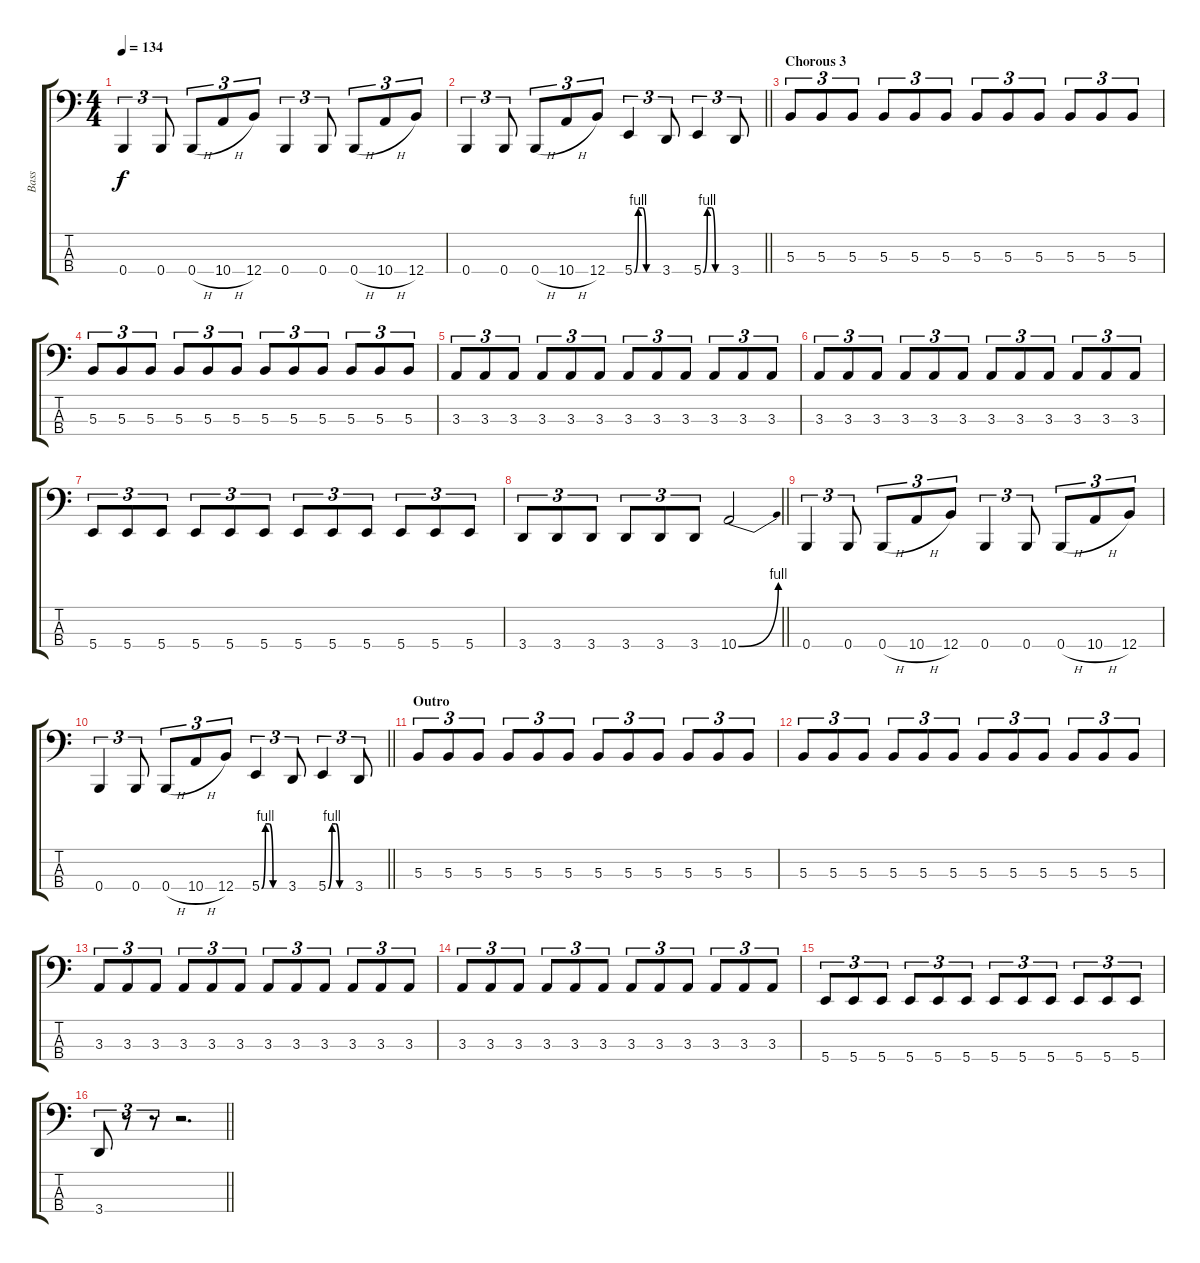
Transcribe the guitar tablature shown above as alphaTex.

\track ("Bass" "Bass") {instrument electricbassfinger}
\staff {score tabs}
\tuning (E2 B1 Gb1 B0) {hide}
\ts (4 4)
\tempo 134
\clef f4
\ks c
0.4.4{tu (3 2) dy f} 0.4.8{tu (3 2)} 0.4{h}.8{tu (3 2)} 10.4{h}.8{tu (3 2)} 12.4.8{tu (3 2)} 0.4.4{tu (3 2)} 0.4.8{tu (3 2)} 0.4{h}.8{tu (3 2)} 10.4{h}.8{tu (3 2)} 12.4.8{tu (3 2)} |
\barLineRight lightlight
0.4.4{tu (3 2)} 0.4.8{tu (3 2)} 0.4{h}.8{tu (3 2)} 10.4{h}.8{tu (3 2)} 12.4.8{tu (3 2)} 5.4{be (custom 0 0 10 4 20 4 30 0 60 0)}.4{tu (3 2)} 3.4.8{tu (3 2)} 5.4{be (custom 0 0 10 4 20 4 30 0 60 0)}.4{tu (3 2)} 3.4.8{tu (3 2)} |
\section ("" "Chorous 3")
5.3.8{tu (3 2)} 5.3.8{tu (3 2)} 5.3.8{tu (3 2)} 5.3.8{tu (3 2)} 5.3.8{tu (3 2)} 5.3.8{tu (3 2)} 5.3.8{tu (3 2)} 5.3.8{tu (3 2)} 5.3.8{tu (3 2)} 5.3.8{tu (3 2)} 5.3.8{tu (3 2)} 5.3.8{tu (3 2)} |
5.3.8{tu (3 2)} 5.3.8{tu (3 2)} 5.3.8{tu (3 2)} 5.3.8{tu (3 2)} 5.3.8{tu (3 2)} 5.3.8{tu (3 2)} 5.3.8{tu (3 2)} 5.3.8{tu (3 2)} 5.3.8{tu (3 2)} 5.3.8{tu (3 2)} 5.3.8{tu (3 2)} 5.3.8{tu (3 2)} |
3.3.8{tu (3 2)} 3.3.8{tu (3 2)} 3.3.8{tu (3 2)} 3.3.8{tu (3 2)} 3.3.8{tu (3 2)} 3.3.8{tu (3 2)} 3.3.8{tu (3 2)} 3.3.8{tu (3 2)} 3.3.8{tu (3 2)} 3.3.8{tu (3 2)} 3.3.8{tu (3 2)} 3.3.8{tu (3 2)} |
3.3.8{tu (3 2)} 3.3.8{tu (3 2)} 3.3.8{tu (3 2)} 3.3.8{tu (3 2)} 3.3.8{tu (3 2)} 3.3.8{tu (3 2)} 3.3.8{tu (3 2)} 3.3.8{tu (3 2)} 3.3.8{tu (3 2)} 3.3.8{tu (3 2)} 3.3.8{tu (3 2)} 3.3.8{tu (3 2)} |
5.4.8{tu (3 2)} 5.4.8{tu (3 2)} 5.4.8{tu (3 2)} 5.4.8{tu (3 2)} 5.4.8{tu (3 2)} 5.4.8{tu (3 2)} 5.4.8{tu (3 2)} 5.4.8{tu (3 2)} 5.4.8{tu (3 2)} 5.4.8{tu (3 2)} 5.4.8{tu (3 2)} 5.4.8{tu (3 2)} |
\barLineRight lightlight
3.4.8{tu (3 2)} 3.4.8{tu (3 2)} 3.4.8{tu (3 2)} 3.4.8{tu (3 2)} 3.4.8{tu (3 2)} 3.4.8{tu (3 2)} 10.4{be (bend 0 0 60 4)}.2 |
\section ("" "")
0.4.4{tu (3 2)} 0.4.8{tu (3 2)} 0.4{h}.8{tu (3 2)} 10.4{h}.8{tu (3 2)} 12.4.8{tu (3 2)} 0.4.4{tu (3 2)} 0.4.8{tu (3 2)} 0.4{h}.8{tu (3 2)} 10.4{h}.8{tu (3 2)} 12.4.8{tu (3 2)} |
\barLineRight lightlight
0.4.4{tu (3 2)} 0.4.8{tu (3 2)} 0.4{h}.8{tu (3 2)} 10.4{h}.8{tu (3 2)} 12.4.8{tu (3 2)} 5.4{be (custom 0 0 10 4 20 4 30 0 60 0)}.4{tu (3 2)} 3.4.8{tu (3 2)} 5.4{be (custom 0 0 10 4 20 4 30 0 60 0)}.4{tu (3 2)} 3.4.8{tu (3 2)} |
\section ("" "Outro")
5.3.8{tu (3 2)} 5.3.8{tu (3 2)} 5.3.8{tu (3 2)} 5.3.8{tu (3 2)} 5.3.8{tu (3 2)} 5.3.8{tu (3 2)} 5.3.8{tu (3 2)} 5.3.8{tu (3 2)} 5.3.8{tu (3 2)} 5.3.8{tu (3 2)} 5.3.8{tu (3 2)} 5.3.8{tu (3 2)} |
5.3.8{tu (3 2)} 5.3.8{tu (3 2)} 5.3.8{tu (3 2)} 5.3.8{tu (3 2)} 5.3.8{tu (3 2)} 5.3.8{tu (3 2)} 5.3.8{tu (3 2)} 5.3.8{tu (3 2)} 5.3.8{tu (3 2)} 5.3.8{tu (3 2)} 5.3.8{tu (3 2)} 5.3.8{tu (3 2)} |
3.3.8{tu (3 2)} 3.3.8{tu (3 2)} 3.3.8{tu (3 2)} 3.3.8{tu (3 2)} 3.3.8{tu (3 2)} 3.3.8{tu (3 2)} 3.3.8{tu (3 2)} 3.3.8{tu (3 2)} 3.3.8{tu (3 2)} 3.3.8{tu (3 2)} 3.3.8{tu (3 2)} 3.3.8{tu (3 2)} |
3.3.8{tu (3 2)} 3.3.8{tu (3 2)} 3.3.8{tu (3 2)} 3.3.8{tu (3 2)} 3.3.8{tu (3 2)} 3.3.8{tu (3 2)} 3.3.8{tu (3 2)} 3.3.8{tu (3 2)} 3.3.8{tu (3 2)} 3.3.8{tu (3 2)} 3.3.8{tu (3 2)} 3.3.8{tu (3 2)} |
5.4.8{tu (3 2)} 5.4.8{tu (3 2)} 5.4.8{tu (3 2)} 5.4.8{tu (3 2)} 5.4.8{tu (3 2)} 5.4.8{tu (3 2)} 5.4.8{tu (3 2)} 5.4.8{tu (3 2)} 5.4.8{tu (3 2)} 5.4.8{tu (3 2)} 5.4.8{tu (3 2)} 5.4.8{tu (3 2)} |
\barLineRight lightlight
3.4.8{tu (3 2)} r.8{tu (3 2)} r.8{tu (3 2)} r.2{d}
